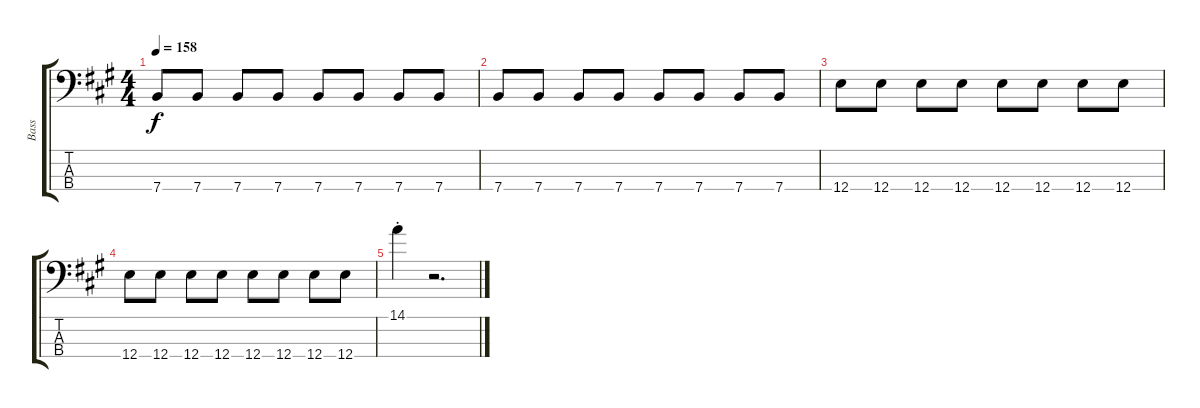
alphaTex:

\track ("Bass" "Bass") {instrument electricbasspick}
\staff {score tabs}
\tuning (G2 D2 A1 E1) {hide}
\ts (4 4)
\tempo 158
\clef f4
\ks a
7.4.8{dy f} 7.4.8 7.4.8 7.4.8 7.4.8 7.4.8 7.4.8 7.4.8 |
7.4.8 7.4.8 7.4.8 7.4.8 7.4.8 7.4.8 7.4.8 7.4.8 |
12.4.8 12.4.8 12.4.8 12.4.8 12.4.8 12.4.8 12.4.8 12.4.8 |
12.4.8 12.4.8 12.4.8 12.4.8 12.4.8 12.4.8 12.4.8 12.4.8 |
14.1{st}.4 r.2{d}
